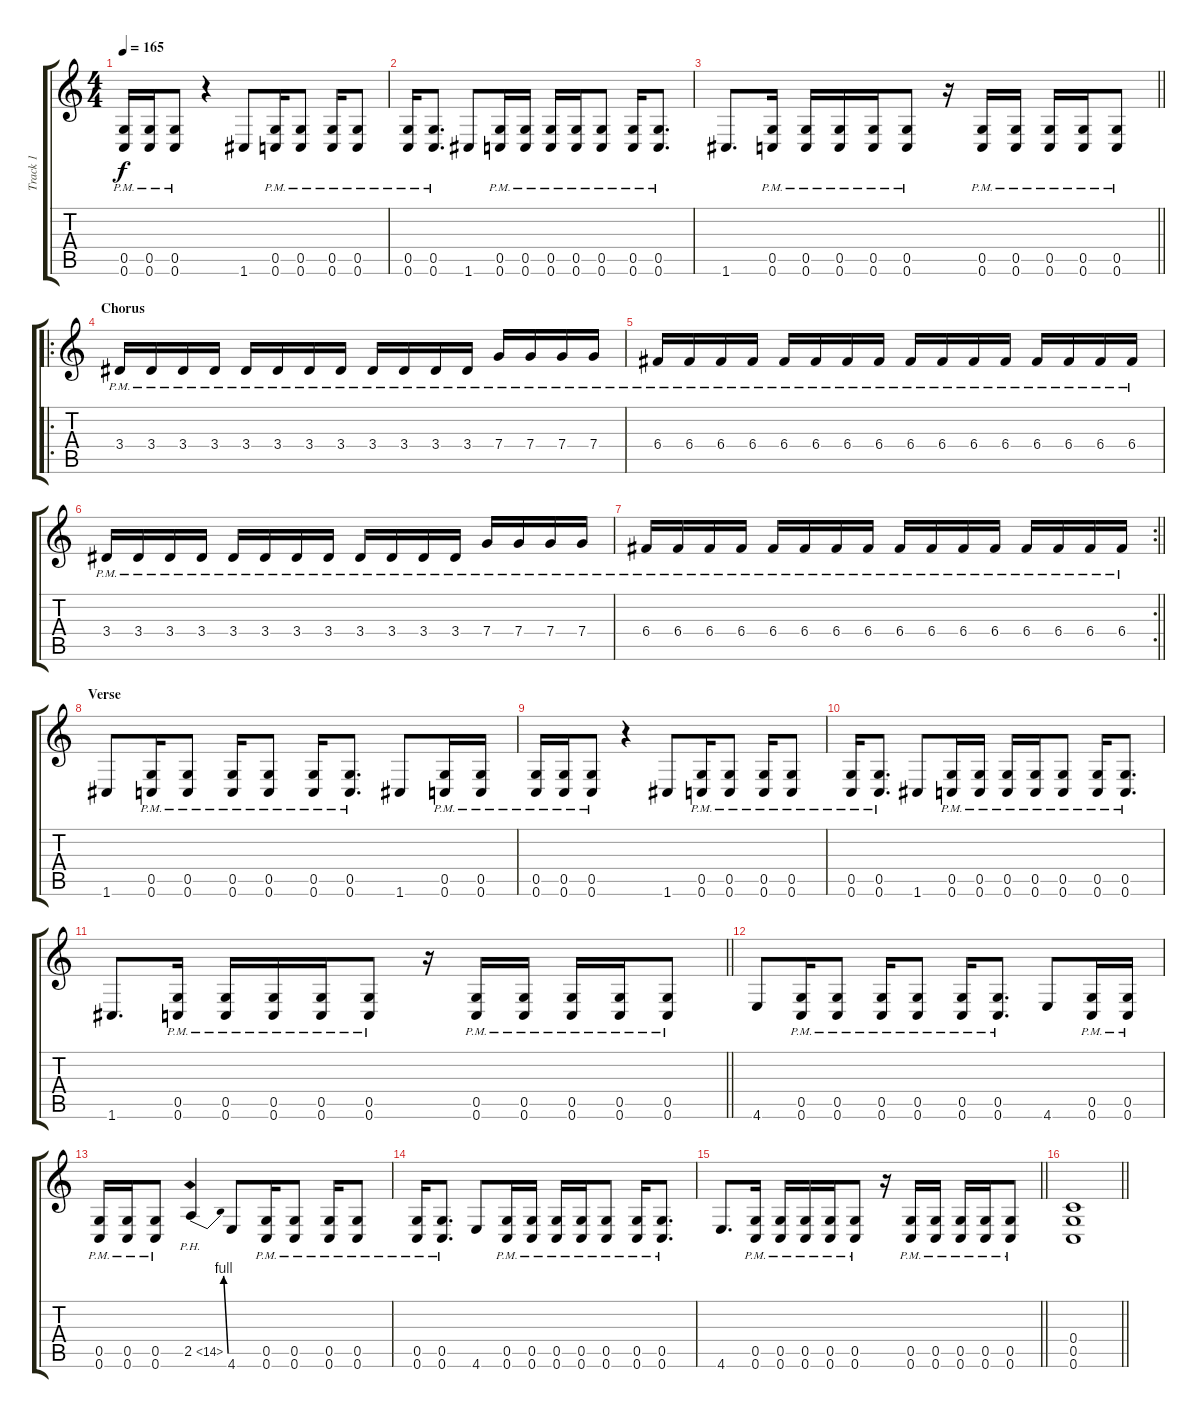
\track ("Track 1" "Track 1") {instrument distortionguitar}
\staff {score tabs}
\tuning (D4 A3 F3 C3 G2 C2) {hide}
\ts (4 4)
\tempo 165
\clef g2
\ks c
(0.5{pm} 0.6{pm}).16{dy f} (0.5{pm} 0.6{pm}).16 (0.5{pm} 0.6{pm}).8 r.4 1.6.8 (0.5{pm} 0.6{pm}).16 (0.5{pm} 0.6{pm}).8 (0.5{pm} 0.6{pm}).16 (0.5{pm} 0.6{pm}).8 |
(0.5{pm} 0.6{pm}).16 (0.5{pm} 0.6{pm}).8{d} 1.6.8 (0.5{pm} 0.6{pm}).16 (0.5{pm} 0.6{pm}).16 (0.5{pm} 0.6{pm}).16 (0.5{pm} 0.6{pm}).16 (0.5{pm} 0.6{pm}).8 (0.5{pm} 0.6{pm}).16 (0.5{pm} 0.6{pm}).8{d} |
\barLineRight lightlight
1.6.8{d} (0.5{pm} 0.6{pm}).16 (0.5{pm} 0.6{pm}).16 (0.5{pm} 0.6{pm}).16 (0.5{pm} 0.6{pm}).16 (0.5{pm} 0.6{pm}).8 r.16 (0.5{pm} 0.6{pm}).16 (0.5{pm} 0.6{pm}).16 (0.5{pm} 0.6{pm}).16 (0.5{pm} 0.6{pm}).16 (0.5{pm} 0.6{pm}).8 |
\ro
\section ("" "Chorus")
3.4{pm}.16 3.4{pm}.16 3.4{pm}.16 3.4{pm}.16 3.4{pm}.16 3.4{pm}.16 3.4{pm}.16 3.4{pm}.16 3.4{pm}.16 3.4{pm}.16 3.4{pm}.16 3.4{pm}.16 7.4{pm}.16 7.4{pm}.16 7.4{pm}.16 7.4{pm}.16 |
6.4{pm}.16 6.4{pm}.16 6.4{pm}.16 6.4{pm}.16 6.4{pm}.16 6.4{pm}.16 6.4{pm}.16 6.4{pm}.16 6.4{pm}.16 6.4{pm}.16 6.4{pm}.16 6.4{pm}.16 6.4{pm}.16 6.4{pm}.16 6.4{pm}.16 6.4{pm}.16 |
3.4{pm}.16 3.4{pm}.16 3.4{pm}.16 3.4{pm}.16 3.4{pm}.16 3.4{pm}.16 3.4{pm}.16 3.4{pm}.16 3.4{pm}.16 3.4{pm}.16 3.4{pm}.16 3.4{pm}.16 7.4{pm}.16 7.4{pm}.16 7.4{pm}.16 7.4{pm}.16 |
\rc 2
\barLineRight lightlight
6.4{pm}.16 6.4{pm}.16 6.4{pm}.16 6.4{pm}.16 6.4{pm}.16 6.4{pm}.16 6.4{pm}.16 6.4{pm}.16 6.4{pm}.16 6.4{pm}.16 6.4{pm}.16 6.4{pm}.16 6.4{pm}.16 6.4{pm}.16 6.4{pm}.16 6.4{pm}.16 |
\section ("" "Verse")
1.6.8 (0.5{pm} 0.6{pm}).16 (0.5{pm} 0.6{pm}).8 (0.5{pm} 0.6{pm}).16 (0.5{pm} 0.6{pm}).8 (0.5{pm} 0.6{pm}).16 (0.5{pm} 0.6{pm}).8{d} 1.6.8 (0.5{pm} 0.6{pm}).16 (0.5{pm} 0.6{pm}).16 |
(0.5{pm} 0.6{pm}).16 (0.5{pm} 0.6{pm}).16 (0.5{pm} 0.6{pm}).8 r.4 1.6.8 (0.5{pm} 0.6{pm}).16 (0.5{pm} 0.6{pm}).8 (0.5{pm} 0.6{pm}).16 (0.5{pm} 0.6{pm}).8 |
(0.5{pm} 0.6{pm}).16 (0.5{pm} 0.6{pm}).8{d} 1.6.8 (0.5{pm} 0.6{pm}).16 (0.5{pm} 0.6{pm}).16 (0.5{pm} 0.6{pm}).16 (0.5{pm} 0.6{pm}).16 (0.5{pm} 0.6{pm}).8 (0.5{pm} 0.6{pm}).16 (0.5{pm} 0.6{pm}).8{d} |
\barLineRight lightlight
1.6.8{d} (0.5{pm} 0.6{pm}).16 (0.5{pm} 0.6{pm}).16 (0.5{pm} 0.6{pm}).16 (0.5{pm} 0.6{pm}).16 (0.5{pm} 0.6{pm}).8 r.16 (0.5{pm} 0.6{pm}).16 (0.5{pm} 0.6{pm}).16 (0.5{pm} 0.6{pm}).16 (0.5{pm} 0.6{pm}).16 (0.5{pm} 0.6{pm}).8 |
4.6.8 (0.5{pm} 0.6{pm}).16 (0.5{pm} 0.6{pm}).8 (0.5{pm} 0.6{pm}).16 (0.5{pm} 0.6{pm}).8 (0.5{pm} 0.6{pm}).16 (0.5{pm} 0.6{pm}).8{d} 4.6.8 (0.5{pm} 0.6{pm}).16 (0.5{pm} 0.6{pm}).16 |
(0.5{pm} 0.6{pm}).16 (0.5{pm} 0.6{pm}).16 (0.5{pm} 0.6{pm}).8 2.5{be (bend 0 0 60 4) ph 12}.4 4.6.8 (0.5{pm} 0.6{pm}).16 (0.5{pm} 0.6{pm}).8 (0.5{pm} 0.6{pm}).16 (0.5{pm} 0.6{pm}).8 |
(0.5{pm} 0.6{pm}).16 (0.5{pm} 0.6{pm}).8{d} 4.6.8 (0.5{pm} 0.6{pm}).16 (0.5{pm} 0.6{pm}).16 (0.5{pm} 0.6{pm}).16 (0.5{pm} 0.6{pm}).16 (0.5{pm} 0.6{pm}).8 (0.5{pm} 0.6{pm}).16 (0.5{pm} 0.6{pm}).8{d} |
\barLineRight lightlight
4.6.8{d} (0.5{pm} 0.6{pm}).16 (0.5{pm} 0.6{pm}).16 (0.5{pm} 0.6{pm}).16 (0.5{pm} 0.6{pm}).16 (0.5{pm} 0.6{pm}).8 r.16 (0.5{pm} 0.6{pm}).16 (0.5{pm} 0.6{pm}).16 (0.5{pm} 0.6{pm}).16 (0.5{pm} 0.6{pm}).16 (0.5{pm} 0.6{pm}).8 |
\barLineRight lightlight
(0.4 0.5 0.6).1
